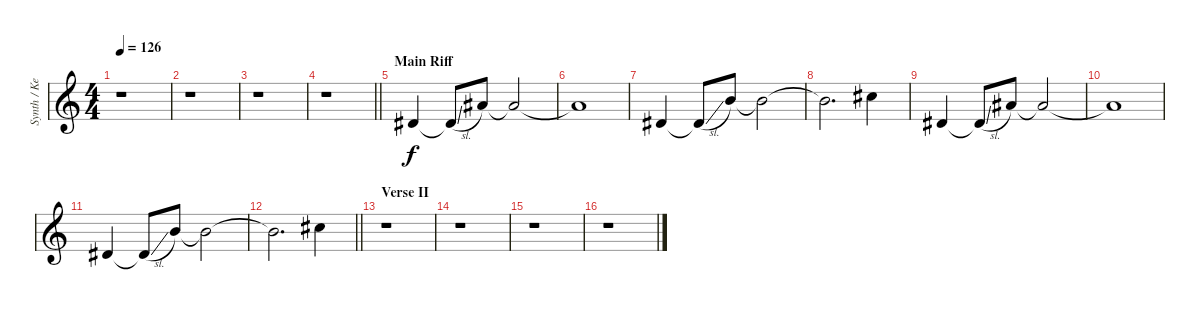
\track ("Synth / Keyboard II" "Synth / Ke") {instrument fx5brightness}
\staff {score}
\tuning (Eb4 Bb3 Gb3 Db3 Ab2 Eb2) {hide}
\ts (4 4)
\tempo 126
\clef g2
\ks c
r.1{dy f} |
r.1 |
r.1 |
\barLineRight lightlight
r.1 |
\section ("" "Main Riff")
5.2.4 5.2{sl t}.8 12.2.8 12.2{t}.2 |
12.2{t}.1 |
5.2.4 5.2{sl t}.8 13.2.8 13.2{t}.2 |
13.2{t}.2{d} 15.2.4 |
5.2.4 5.2{sl t}.8 12.2.8 12.2{t}.2 |
12.2{t}.1 |
5.2.4 5.2{sl t}.8 13.2.8 13.2{t}.2 |
\barLineRight lightlight
13.2{t}.2{d} 15.2.4 |
\section ("" "Verse II")
r.1 |
r.1 |
r.1 |
r.1
